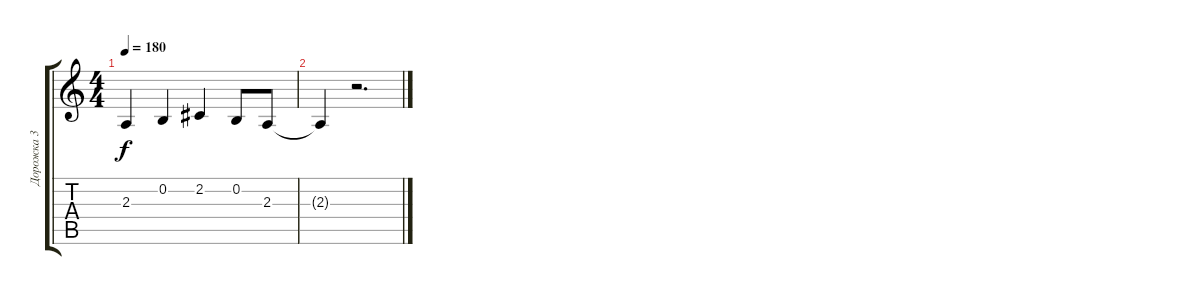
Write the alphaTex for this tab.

\track ("Дорожка 3" "Дорожка 3") {instrument electricgrandpiano}
\staff {score tabs}
\tuning (E4 B3 G3 D3 A2 E2) {hide}
\ts (4 4)
\tempo 180
\clef g2
\ks c
2.3.4{dy f} 0.2.4 2.2.4 0.2.8 2.3.8 |
2.3{t}.4 r.2{d}
